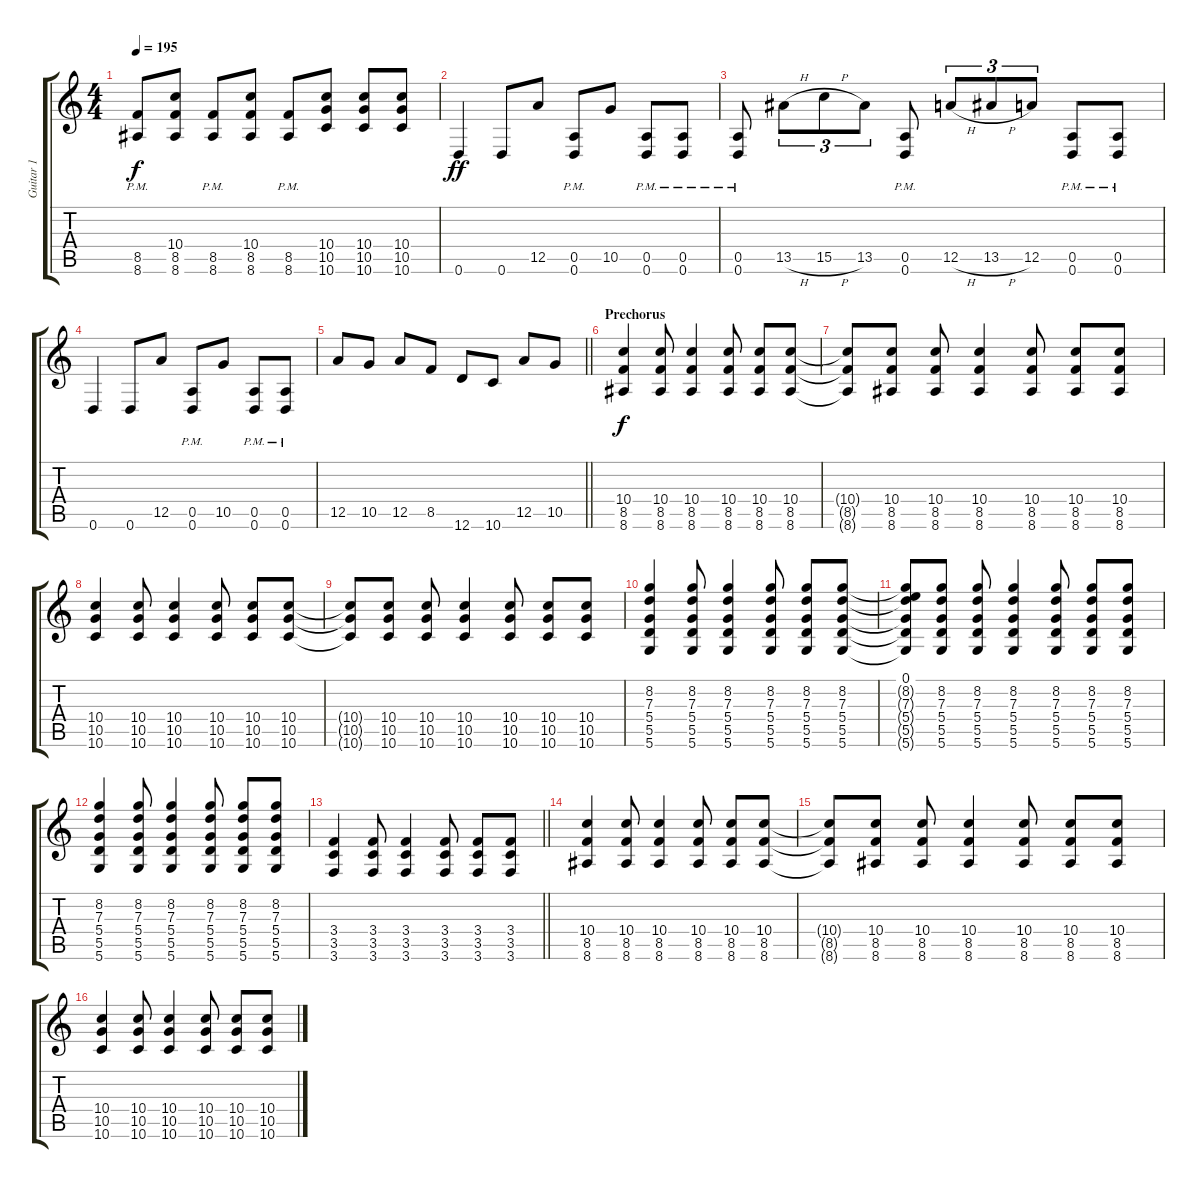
\track ("Guitar 1" "Guitar 1") {instrument distortionguitar}
\staff {score tabs}
\tuning (E4 B3 G3 D3 A2 D2) {hide}
\ts (4 4)
\tempo 195
\clef g2
\ks c
(8.5{pm} 8.6{pm}).8{dy f} (10.4 8.5 8.6).8 (8.5{pm} 8.6{pm}).8 (10.4 8.5 8.6).8 (8.5{pm} 8.6{pm}).8 (10.4 10.5 10.6).8 (10.4 10.5 10.6).8 (10.4 10.5 10.6).8 |
0.6.4{dy ff} 0.6.8 12.5.8 (0.5{pm} 0.6{pm}).8 10.5.8 (0.5{pm} 0.6{pm}).8 (0.5{pm} 0.6{pm}).8 |
(0.5{pm} 0.6{pm}).8 13.5{h}.8{tu (3 2)} 15.5{h}.8{tu (3 2)} 13.5.8{tu (3 2)} (0.5{pm} 0.6{pm}).8 12.5{h}.8{tu (3 2)} 13.5{h}.8{tu (3 2)} 12.5.8{tu (3 2)} (0.5{pm} 0.6{pm}).8 (0.5{pm} 0.6{pm}).8 |
0.6.4 0.6.8 12.5.8 (0.5{pm} 0.6{pm}).8 10.5.8 (0.5{pm} 0.6{pm}).8 (0.5{pm} 0.6{pm}).8 |
\barLineRight lightlight
12.5.8 10.5.8 12.5.8 8.5.8 12.6.8 10.6.8 12.5.8 10.5.8 |
\section ("" "Prechorus")
(10.4 8.5 8.6).4{dy f} (10.4 8.5 8.6).8 (10.4 8.5 8.6).4 (10.4 8.5 8.6).8 (10.4 8.5 8.6).8 (10.4 8.5 8.6).8 |
(10.4{t} 8.5{t} 8.6{t}).8 (10.4 8.5 8.6).8 (10.4 8.5 8.6).8 (10.4 8.5 8.6).4 (10.4 8.5 8.6).8 (10.4 8.5 8.6).8 (10.4 8.5 8.6).8 |
(10.4 10.5 10.6).4 (10.4 10.5 10.6).8 (10.4 10.5 10.6).4 (10.4 10.5 10.6).8 (10.4 10.5 10.6).8 (10.4 10.5 10.6).8 |
(10.4{t} 10.5{t} 10.6{t}).8 (10.4 10.5 10.6).8 (10.4 10.5 10.6).8 (10.4 10.5 10.6).4 (10.4 10.5 10.6).8 (10.4 10.5 10.6).8 (10.4 10.5 10.6).8 |
(8.2 7.3 5.4 5.5 5.6).4 (8.2 7.3 5.4 5.5 5.6).8 (8.2 7.3 5.4 5.5 5.6).4 (8.2 7.3 5.4 5.5 5.6).8 (8.2 7.3 5.4 5.5 5.6).8 (8.2 7.3 5.4 5.5 5.6).8 |
(0.1 8.2{t} 7.3{t} 5.4{t} 5.5{t} 5.6{t}).8 (8.2 7.3 5.4 5.5 5.6).8 (8.2 7.3 5.4 5.5 5.6).8 (8.2 7.3 5.4 5.5 5.6).4 (8.2 7.3 5.4 5.5 5.6).8 (8.2 7.3 5.4 5.5 5.6).8 (8.2 7.3 5.4 5.5 5.6).8 |
(8.2 7.3 5.4 5.5 5.6).4 (8.2 7.3 5.4 5.5 5.6).8 (8.2 7.3 5.4 5.5 5.6).4 (8.2 7.3 5.4 5.5 5.6).8 (8.2 7.3 5.4 5.5 5.6).8 (8.2 7.3 5.4 5.5 5.6).8 |
\barLineRight lightlight
(3.4 3.5 3.6).4 (3.4 3.5 3.6).8 (3.4 3.5 3.6).4 (3.4 3.5 3.6).8 (3.4 3.5 3.6).8 (3.4 3.5 3.6).8 |
(10.4 8.5 8.6).4 (10.4 8.5 8.6).8 (10.4 8.5 8.6).4 (10.4 8.5 8.6).8 (10.4 8.5 8.6).8 (10.4 8.5 8.6).8 |
(10.4{t} 8.5{t} 8.6{t}).8 (10.4 8.5 8.6).8 (10.4 8.5 8.6).8 (10.4 8.5 8.6).4 (10.4 8.5 8.6).8 (10.4 8.5 8.6).8 (10.4 8.5 8.6).8 |
(10.4 10.5 10.6).4 (10.4 10.5 10.6).8 (10.4 10.5 10.6).4 (10.4 10.5 10.6).8 (10.4 10.5 10.6).8 (10.4 10.5 10.6).8
